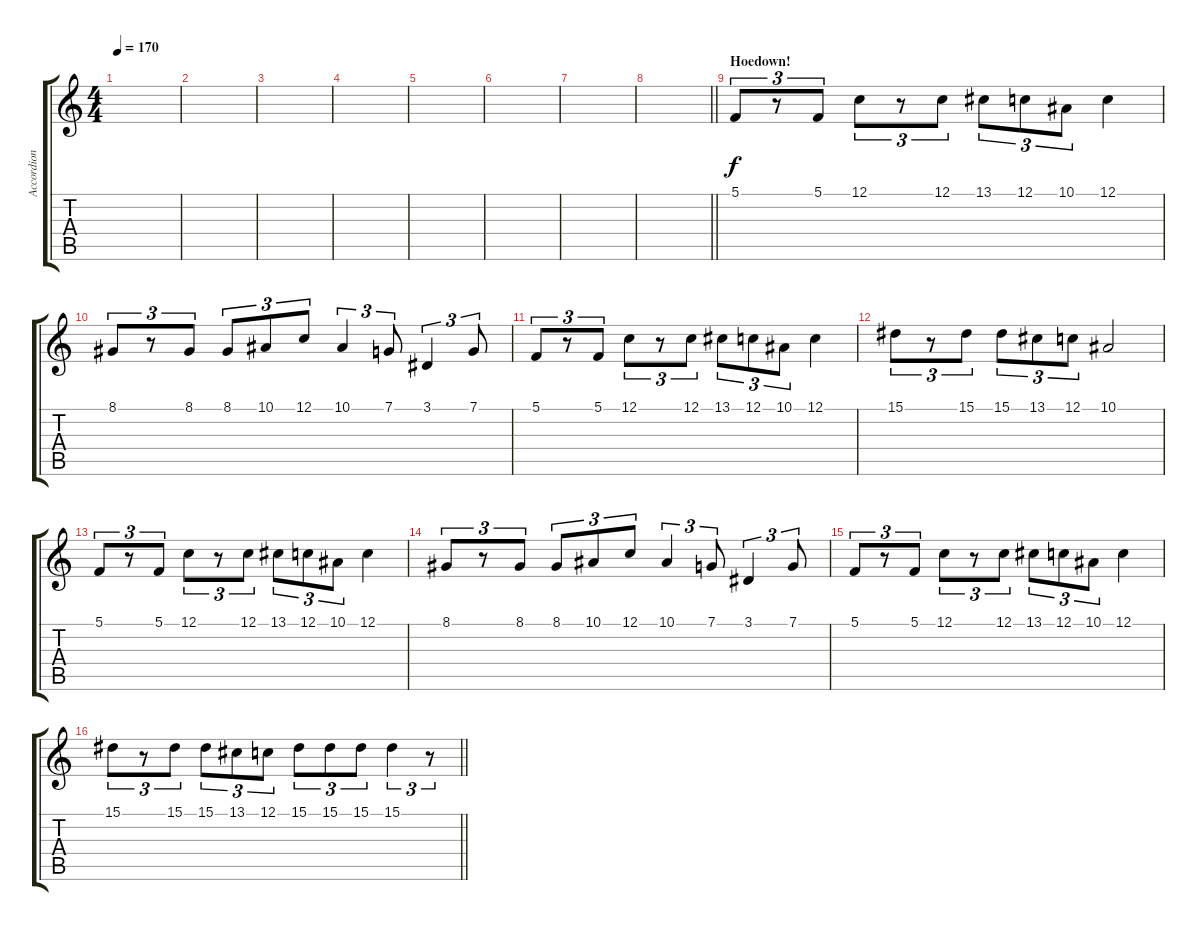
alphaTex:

\track ("Accordion" "Accordion") {instrument accordion}
\staff {score tabs}
\tuning (C4 G3 Eb3 Bb2 F2 C2) {hide}
\ts (4 4)
\tempo 170
\clef g2
\ks c
|
|
|
|
|
|
|
\barLineRight lightlight
|
\section ("" "Hoedown!")
5.1.8{tu (3 2)} r.8{tu (3 2)} 5.1.8{tu (3 2)} 12.1.8{tu (3 2)} r.8{tu (3 2)} 12.1.8{tu (3 2)} 13.1.8{tu (3 2)} 12.1.8{tu (3 2)} 10.1.8{tu (3 2)} 12.1.4 |
8.1.8{tu (3 2)} r.8{tu (3 2)} 8.1.8{tu (3 2)} 8.1.8{tu (3 2)} 10.1.8{tu (3 2)} 12.1.8{tu (3 2)} 10.1.4{tu (3 2)} 7.1.8{tu (3 2)} 3.1.4{tu (3 2)} 7.1.8{tu (3 2)} |
5.1.8{tu (3 2)} r.8{tu (3 2)} 5.1.8{tu (3 2)} 12.1.8{tu (3 2)} r.8{tu (3 2)} 12.1.8{tu (3 2)} 13.1.8{tu (3 2)} 12.1.8{tu (3 2)} 10.1.8{tu (3 2)} 12.1.4 |
15.1.8{tu (3 2)} r.8{tu (3 2)} 15.1.8{tu (3 2)} 15.1.8{tu (3 2)} 13.1.8{tu (3 2)} 12.1.8{tu (3 2)} 10.1.2 |
5.1.8{tu (3 2)} r.8{tu (3 2)} 5.1.8{tu (3 2)} 12.1.8{tu (3 2)} r.8{tu (3 2)} 12.1.8{tu (3 2)} 13.1.8{tu (3 2)} 12.1.8{tu (3 2)} 10.1.8{tu (3 2)} 12.1.4 |
8.1.8{tu (3 2)} r.8{tu (3 2)} 8.1.8{tu (3 2)} 8.1.8{tu (3 2)} 10.1.8{tu (3 2)} 12.1.8{tu (3 2)} 10.1.4{tu (3 2)} 7.1.8{tu (3 2)} 3.1.4{tu (3 2)} 7.1.8{tu (3 2)} |
5.1.8{tu (3 2)} r.8{tu (3 2)} 5.1.8{tu (3 2)} 12.1.8{tu (3 2)} r.8{tu (3 2)} 12.1.8{tu (3 2)} 13.1.8{tu (3 2)} 12.1.8{tu (3 2)} 10.1.8{tu (3 2)} 12.1.4 |
\barLineRight lightlight
15.1.8{tu (3 2)} r.8{tu (3 2)} 15.1.8{tu (3 2)} 15.1.8{tu (3 2)} 13.1.8{tu (3 2)} 12.1.8{tu (3 2)} 15.1.8{tu (3 2)} 15.1.8{tu (3 2)} 15.1.8{tu (3 2)} 15.1.4{tu (3 2)} r.8{tu (3 2)}
